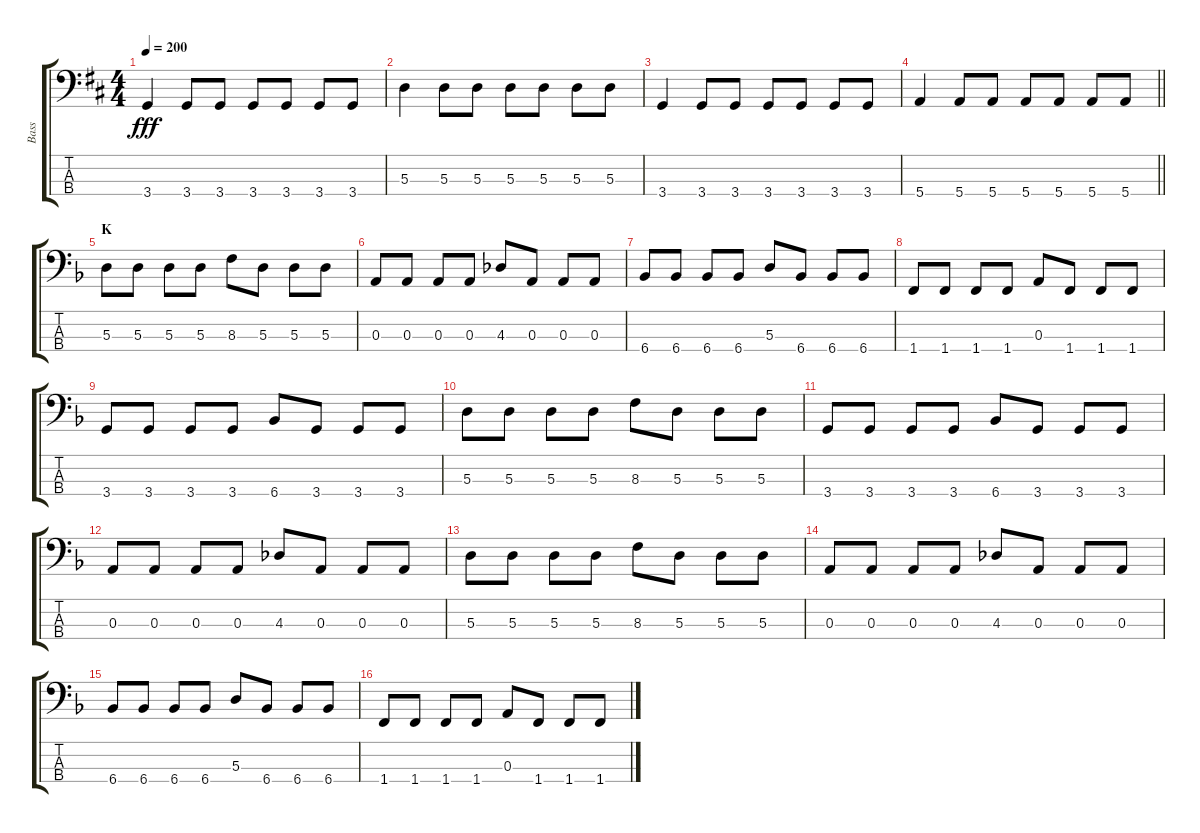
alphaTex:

\track ("Bass" "Bass") {instrument electricbasspick}
\staff {score tabs}
\tuning (G2 D2 A1 E1) {hide}
\ts (4 4)
\tempo 200
\clef f4
\ks d
3.4.4{dy fff} 3.4.8 3.4.8 3.4.8 3.4.8 3.4.8 3.4.8 |
5.3.4 5.3.8 5.3.8 5.3.8 5.3.8 5.3.8 5.3.8 |
3.4.4 3.4.8 3.4.8 3.4.8 3.4.8 3.4.8 3.4.8 |
\barLineRight lightlight
5.4.4 5.4.8 5.4.8 5.4.8 5.4.8 5.4.8 5.4.8 |
\section ("" "K")
\ks dminor
5.3.8 5.3.8 5.3.8 5.3.8 8.3.8 5.3.8 5.3.8 5.3.8 |
0.3.8 0.3.8 0.3.8 0.3.8 4.3.8 0.3.8 0.3.8 0.3.8 |
6.4.8 6.4.8 6.4.8 6.4.8 5.3.8 6.4.8 6.4.8 6.4.8 |
1.4.8 1.4.8 1.4.8 1.4.8 0.3.8 1.4.8 1.4.8 1.4.8 |
3.4.8 3.4.8 3.4.8 3.4.8 6.4.8 3.4.8 3.4.8 3.4.8 |
5.3.8 5.3.8 5.3.8 5.3.8 8.3.8 5.3.8 5.3.8 5.3.8 |
3.4.8 3.4.8 3.4.8 3.4.8 6.4.8 3.4.8 3.4.8 3.4.8 |
0.3.8 0.3.8 0.3.8 0.3.8 4.3.8 0.3.8 0.3.8 0.3.8 |
5.3.8 5.3.8 5.3.8 5.3.8 8.3.8 5.3.8 5.3.8 5.3.8 |
0.3.8 0.3.8 0.3.8 0.3.8 4.3.8 0.3.8 0.3.8 0.3.8 |
6.4.8 6.4.8 6.4.8 6.4.8 5.3.8 6.4.8 6.4.8 6.4.8 |
1.4.8 1.4.8 1.4.8 1.4.8 0.3.8 1.4.8 1.4.8 1.4.8
